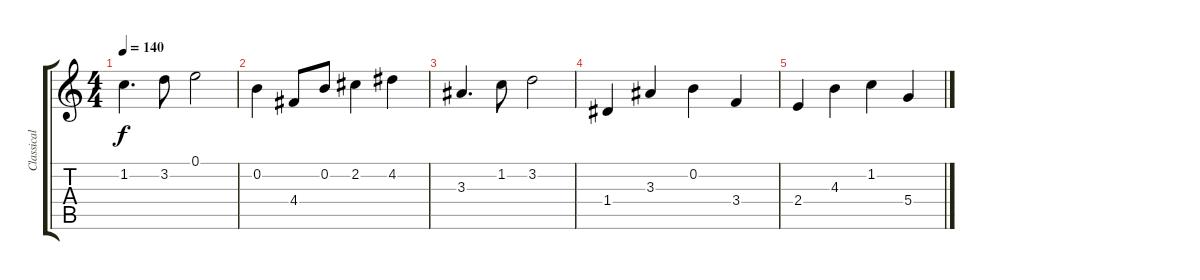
\track ("Classical Rhythm Guitar " "Classical ") {instrument acousticguitarnylon}
\staff {score tabs}
\tuning (E4 B3 G3 D3 A2 E2) {hide}
\ts (4 4)
\tempo 140
\clef g2
\ks c
1.2.4{d dy f} 3.2.8 0.1.2 |
0.2.4 4.4.8 0.2.8 2.2.4 4.2.4 |
3.3.4{d} 1.2.8 3.2.2 |
1.4.4 3.3.4 0.2.4 3.4.4 |
2.4.4 4.3.4 1.2.4 5.4.4
